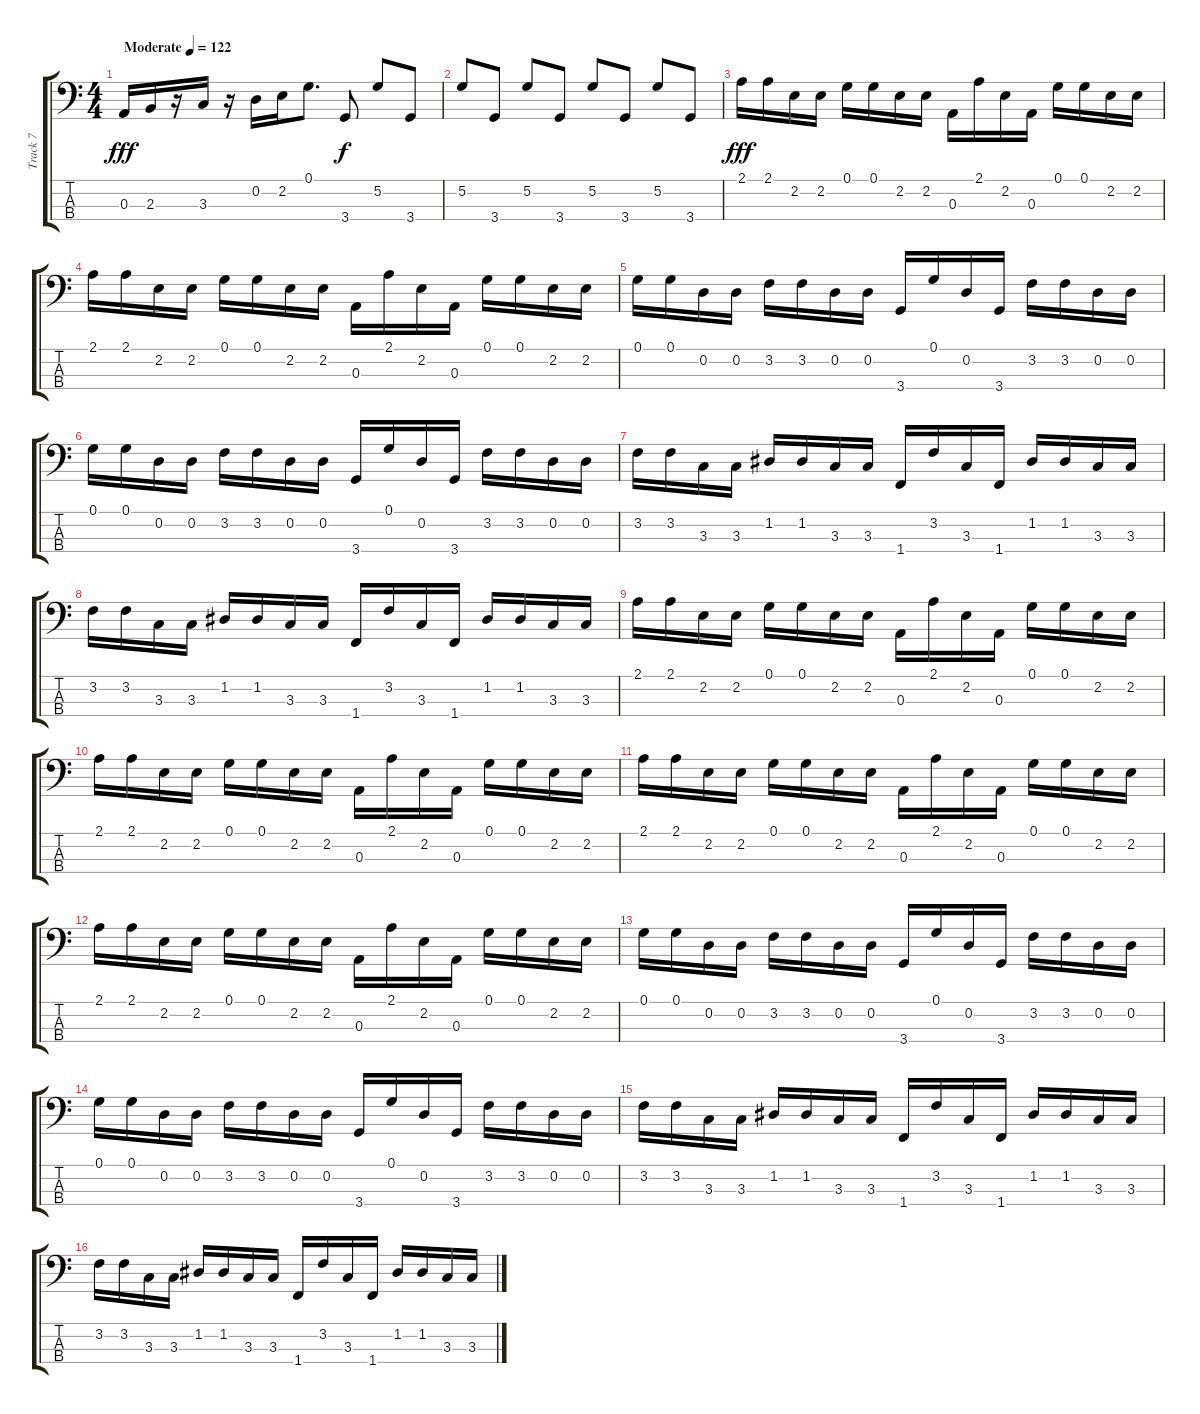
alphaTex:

\track ("Track 7" "Track 7") {instrument electricbassfinger}
\staff {score tabs}
\tuning (G2 D2 A1 E1) {hide}
\ts (4 4)
\tempo (122 "Moderate")
\clef f4
\ks c
0.3.16{dy fff instrument electricbassfinger} 2.3.16 r.16 3.3.16 r.16 0.2.16 2.2.16 0.1.8{d} 3.4.8{dy f} 5.2.8 3.4.8 |
5.2.8 3.4.8 5.2.8 3.4.8 5.2.8 3.4.8 5.2.8 3.4.8 |
2.1.16{dy fff} 2.1.16 2.2.16 2.2.16 0.1.16 0.1.16 2.2.16 2.2.16 0.3.16 2.1.16 2.2.16 0.3.16 0.1.16 0.1.16 2.2.16 2.2.16 |
2.1.16 2.1.16 2.2.16 2.2.16 0.1.16 0.1.16 2.2.16 2.2.16 0.3.16 2.1.16 2.2.16 0.3.16 0.1.16 0.1.16 2.2.16 2.2.16 |
0.1.16 0.1.16 0.2.16 0.2.16 3.2.16 3.2.16 0.2.16 0.2.16 3.4.16 0.1.16 0.2.16 3.4.16 3.2.16 3.2.16 0.2.16 0.2.16 |
0.1.16 0.1.16 0.2.16 0.2.16 3.2.16 3.2.16 0.2.16 0.2.16 3.4.16 0.1.16 0.2.16 3.4.16 3.2.16 3.2.16 0.2.16 0.2.16 |
3.2.16 3.2.16 3.3.16 3.3.16 1.2.16 1.2.16 3.3.16 3.3.16 1.4.16 3.2.16 3.3.16 1.4.16 1.2.16 1.2.16 3.3.16 3.3.16 |
3.2.16 3.2.16 3.3.16 3.3.16 1.2.16 1.2.16 3.3.16 3.3.16 1.4.16 3.2.16 3.3.16 1.4.16 1.2.16 1.2.16 3.3.16 3.3.16 |
2.1.16 2.1.16 2.2.16 2.2.16 0.1.16 0.1.16 2.2.16 2.2.16 0.3.16 2.1.16 2.2.16 0.3.16 0.1.16 0.1.16 2.2.16 2.2.16 |
2.1.16 2.1.16 2.2.16 2.2.16 0.1.16 0.1.16 2.2.16 2.2.16 0.3.16 2.1.16 2.2.16 0.3.16 0.1.16 0.1.16 2.2.16 2.2.16 |
2.1.16 2.1.16 2.2.16 2.2.16 0.1.16 0.1.16 2.2.16 2.2.16 0.3.16 2.1.16 2.2.16 0.3.16 0.1.16 0.1.16 2.2.16 2.2.16 |
2.1.16 2.1.16 2.2.16 2.2.16 0.1.16 0.1.16 2.2.16 2.2.16 0.3.16 2.1.16 2.2.16 0.3.16 0.1.16 0.1.16 2.2.16 2.2.16 |
0.1.16 0.1.16 0.2.16 0.2.16 3.2.16 3.2.16 0.2.16 0.2.16 3.4.16 0.1.16 0.2.16 3.4.16 3.2.16 3.2.16 0.2.16 0.2.16 |
0.1.16 0.1.16 0.2.16 0.2.16 3.2.16 3.2.16 0.2.16 0.2.16 3.4.16 0.1.16 0.2.16 3.4.16 3.2.16 3.2.16 0.2.16 0.2.16 |
3.2.16 3.2.16 3.3.16 3.3.16 1.2.16 1.2.16 3.3.16 3.3.16 1.4.16 3.2.16 3.3.16 1.4.16 1.2.16 1.2.16 3.3.16 3.3.16 |
3.2.16 3.2.16 3.3.16 3.3.16 1.2.16 1.2.16 3.3.16 3.3.16 1.4.16 3.2.16 3.3.16 1.4.16 1.2.16 1.2.16 3.3.16 3.3.16
